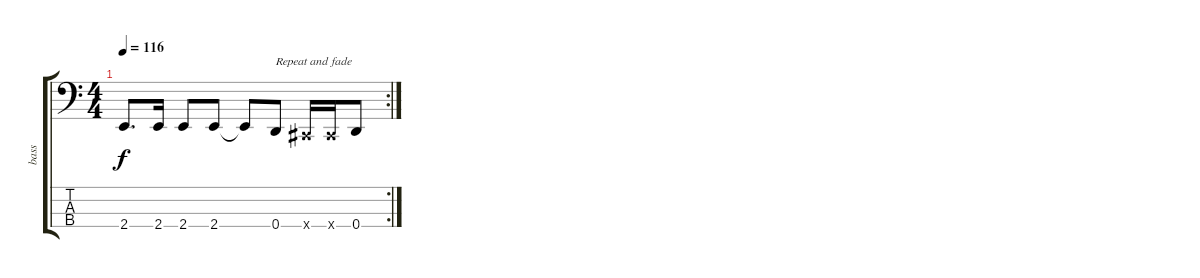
\track ("bass" "bass") {instrument electricbassfinger}
\staff {score tabs}
\tuning (G2 D2 A1 D1) {hide}
\rc 2
\ts (4 4)
\tempo 116
\clef f4
\ks c
2.4.8{d dy f} 2.4.16 2.4.8 2.4.8 2.4{t}.8 0.4.8{txt "Repeat and fade"} -1.4{x}.16 -1.4{x}.16 0.4.8
